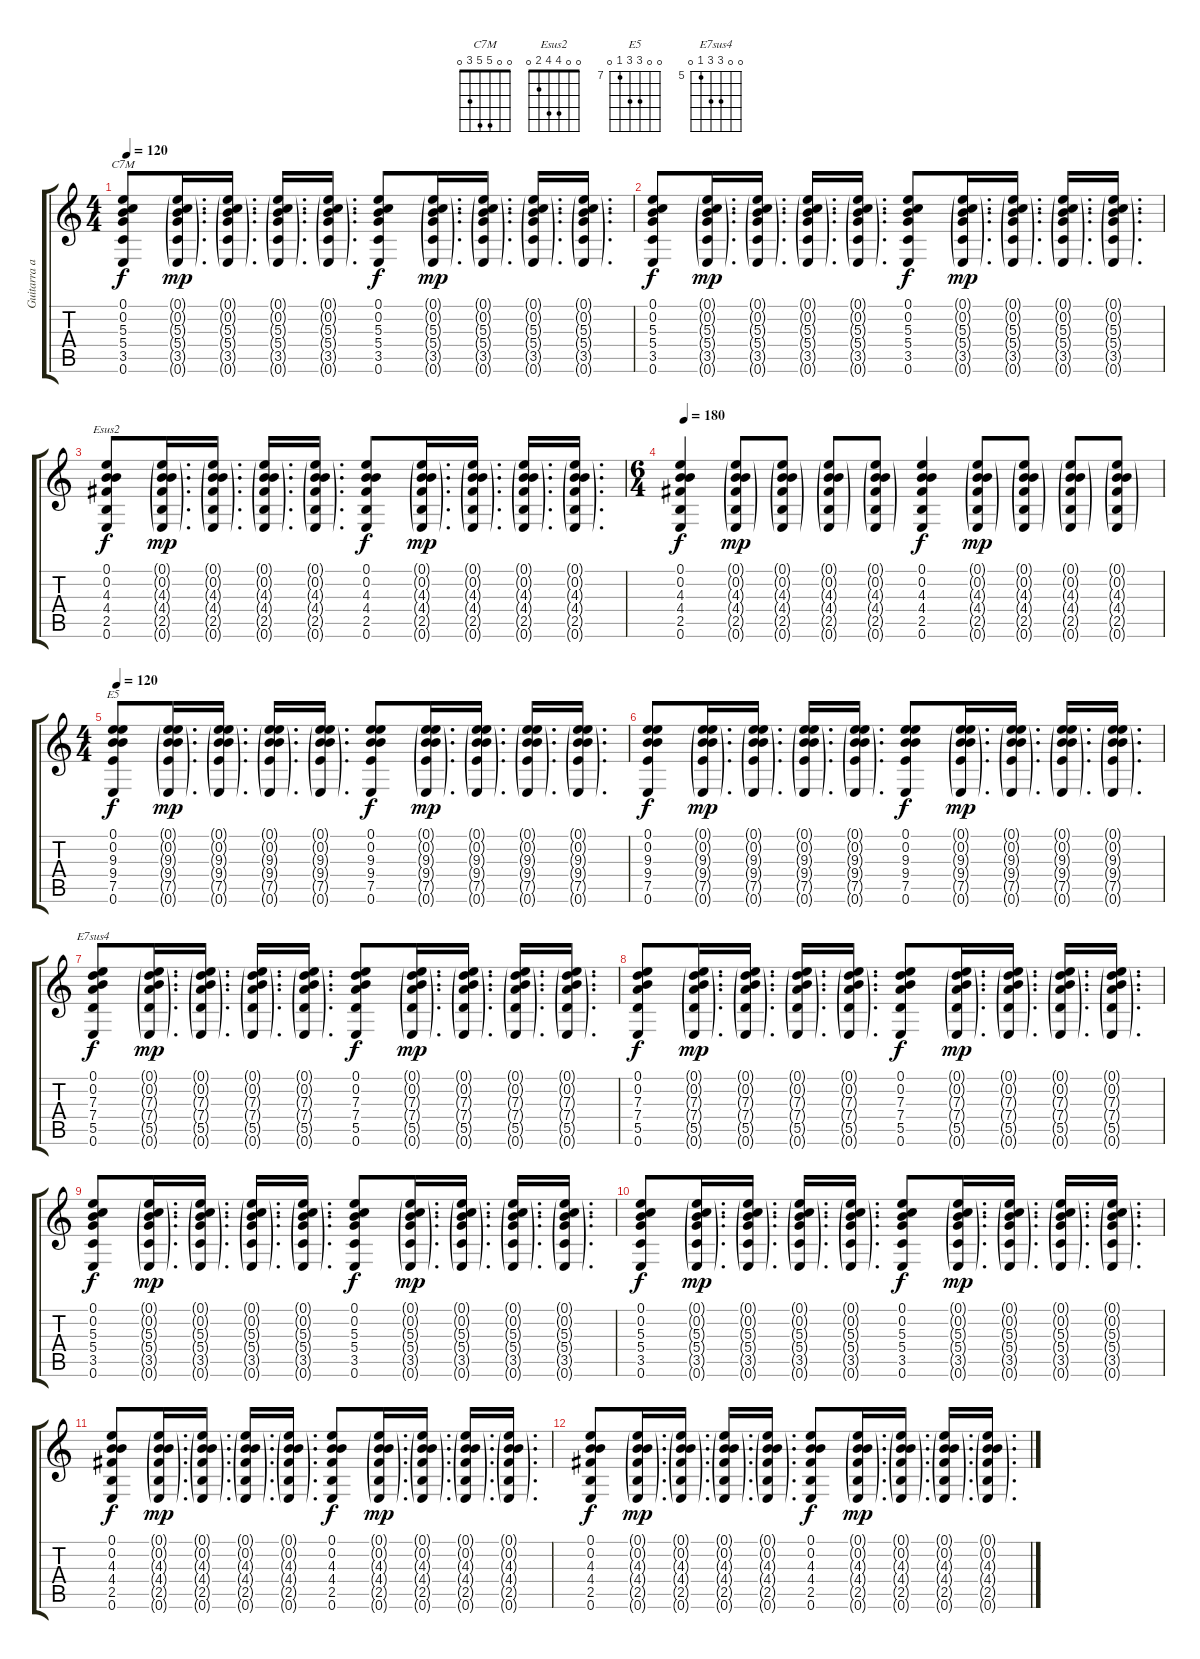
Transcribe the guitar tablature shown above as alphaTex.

\track ("Guitarra acústica" "Guitarra a") {instrument acousticguitarsteel}
\staff {score tabs}
\tuning (E4 B3 G3 D3 A2 E2) {hide}
\chord ("C7M" 0 0 5 5 3 0)
\chord ("Esus2" 0 0 4 4 2 0)
\chord ("E5" 0 0 9 9 7 0) {firstfret 7}
\chord ("E7sus4" 0 0 7 7 5 0) {firstfret 5}
\ts (4 4)
\tempo 120
\clef g2
\ks c
(0.1 0.2 5.3 5.4 3.5 0.6).8{ch "C7M" dy f} (0.1{g} 0.2{g} 5.3{g} 5.4{g} 3.5{g} 0.6{g}).16{d dy mp} (0.1{g} 0.2{g} 5.3{g} 5.4{g} 3.5{g} 0.6{g}).16{d} (0.1{g} 0.2{g} 5.3{g} 5.4{g} 3.5{g} 0.6{g}).16{d} (0.1{g} 0.2{g} 5.3{g} 5.4{g} 3.5{g} 0.6{g}).16{d} (0.1 0.2 5.3 5.4 3.5 0.6).8{dy f} (0.1{g} 0.2{g} 5.3{g} 5.4{g} 3.5{g} 0.6{g}).16{d dy mp} (0.1{g} 0.2{g} 5.3{g} 5.4{g} 3.5{g} 0.6{g}).16{d} (0.1{g} 0.2{g} 5.3{g} 5.4{g} 3.5{g} 0.6{g}).16{d} (0.1{g} 0.2{g} 5.3{g} 5.4{g} 3.5{g} 0.6{g}).16{d} |
(0.1 0.2 5.3 5.4 3.5 0.6).8{dy f} (0.1{g} 0.2{g} 5.3{g} 5.4{g} 3.5{g} 0.6{g}).16{d dy mp} (0.1{g} 0.2{g} 5.3{g} 5.4{g} 3.5{g} 0.6{g}).16{d} (0.1{g} 0.2{g} 5.3{g} 5.4{g} 3.5{g} 0.6{g}).16{d} (0.1{g} 0.2{g} 5.3{g} 5.4{g} 3.5{g} 0.6{g}).16{d} (0.1 0.2 5.3 5.4 3.5 0.6).8{dy f} (0.1{g} 0.2{g} 5.3{g} 5.4{g} 3.5{g} 0.6{g}).16{d dy mp} (0.1{g} 0.2{g} 5.3{g} 5.4{g} 3.5{g} 0.6{g}).16{d} (0.1{g} 0.2{g} 5.3{g} 5.4{g} 3.5{g} 0.6{g}).16{d} (0.1{g} 0.2{g} 5.3{g} 5.4{g} 3.5{g} 0.6{g}).16{d} |
(0.1 0.2 4.3 4.4 2.5 0.6).8{ch "Esus2" dy f} (0.1{g} 0.2{g} 4.3{g} 4.4{g} 2.5{g} 0.6{g}).16{d dy mp} (0.1{g} 0.2{g} 4.3{g} 4.4{g} 2.5{g} 0.6{g}).16{d} (0.1{g} 0.2{g} 4.3{g} 4.4{g} 2.5{g} 0.6{g}).16{d} (0.1{g} 0.2{g} 4.3{g} 4.4{g} 2.5{g} 0.6{g}).16{d} (0.1 0.2 4.3 4.4 2.5 0.6).8{dy f} (0.1{g} 0.2{g} 4.3{g} 4.4{g} 2.5{g} 0.6{g}).16{d dy mp} (0.1{g} 0.2{g} 4.3{g} 4.4{g} 2.5{g} 0.6{g}).16{d} (0.1{g} 0.2{g} 4.3{g} 4.4{g} 2.5{g} 0.6{g}).16{d} (0.1{g} 0.2{g} 4.3{g} 4.4{g} 2.5{g} 0.6{g}).16{d} |
\ts (6 4)
\tempo 180
(0.1 0.2 4.3 4.4 2.5 0.6).4{dy f} (0.1{g} 0.2{g} 4.3{g} 4.4{g} 2.5{g} 0.6{g}).8{dy mp} (0.1{g} 0.2{g} 4.3{g} 4.4{g} 2.5{g} 0.6{g}).8 (0.1{g} 0.2{g} 4.3{g} 4.4{g} 2.5{g} 0.6{g}).8 (0.1{g} 0.2{g} 4.3{g} 4.4{g} 2.5{g} 0.6{g}).8 (0.1 0.2 4.3 4.4 2.5 0.6).4{dy f} (0.1{g} 0.2{g} 4.3{g} 4.4{g} 2.5{g} 0.6{g}).8{dy mp} (0.1{g} 0.2{g} 4.3{g} 4.4{g} 2.5{g} 0.6{g}).8 (0.1{g} 0.2{g} 4.3{g} 4.4{g} 2.5{g} 0.6{g}).8 (0.1{g} 0.2{g} 4.3{g} 4.4{g} 2.5{g} 0.6{g}).8 |
\ts (4 4)
\tempo 120
(0.1 0.2 9.3 9.4 7.5 0.6).8{ch "E5" dy f} (0.1{g} 0.2{g} 9.3{g} 9.4{g} 7.5{g} 0.6{g}).16{d dy mp} (0.1{g} 0.2{g} 9.3{g} 9.4{g} 7.5{g} 0.6{g}).16{d} (0.1{g} 0.2{g} 9.3{g} 9.4{g} 7.5{g} 0.6{g}).16{d} (0.1{g} 0.2{g} 9.3{g} 9.4{g} 7.5{g} 0.6{g}).16{d} (0.1 0.2 9.3 9.4 7.5 0.6).8{dy f} (0.1{g} 0.2{g} 9.3{g} 9.4{g} 7.5{g} 0.6{g}).16{d dy mp} (0.1{g} 0.2{g} 9.3{g} 9.4{g} 7.5{g} 0.6{g}).16{d} (0.1{g} 0.2{g} 9.3{g} 9.4{g} 7.5{g} 0.6{g}).16{d} (0.1{g} 0.2{g} 9.3{g} 9.4{g} 7.5{g} 0.6{g}).16{d} |
(0.1 0.2 9.3 9.4 7.5 0.6).8{dy f} (0.1{g} 0.2{g} 9.3{g} 9.4{g} 7.5{g} 0.6{g}).16{d dy mp} (0.1{g} 0.2{g} 9.3{g} 9.4{g} 7.5{g} 0.6{g}).16{d} (0.1{g} 0.2{g} 9.3{g} 9.4{g} 7.5{g} 0.6{g}).16{d} (0.1{g} 0.2{g} 9.3{g} 9.4{g} 7.5{g} 0.6{g}).16{d} (0.1 0.2 9.3 9.4 7.5 0.6).8{dy f} (0.1{g} 0.2{g} 9.3{g} 9.4{g} 7.5{g} 0.6{g}).16{d dy mp} (0.1{g} 0.2{g} 9.3{g} 9.4{g} 7.5{g} 0.6{g}).16{d} (0.1{g} 0.2{g} 9.3{g} 9.4{g} 7.5{g} 0.6{g}).16{d} (0.1{g} 0.2{g} 9.3{g} 9.4{g} 7.5{g} 0.6{g}).16{d} |
(0.1 0.2 7.3 7.4 5.5 0.6).8{ch "E7sus4" dy f} (0.1{g} 0.2{g} 7.3{g} 7.4{g} 5.5{g} 0.6{g}).16{d dy mp} (0.1{g} 0.2{g} 7.3{g} 7.4{g} 5.5{g} 0.6{g}).16{d} (0.1{g} 0.2{g} 7.3{g} 7.4{g} 5.5{g} 0.6{g}).16{d} (0.1{g} 0.2{g} 7.3{g} 7.4{g} 5.5{g} 0.6{g}).16{d} (0.1 0.2 7.3 7.4 5.5 0.6).8{dy f} (0.1{g} 0.2{g} 7.3{g} 7.4{g} 5.5{g} 0.6{g}).16{d dy mp} (0.1{g} 0.2{g} 7.3{g} 7.4{g} 5.5{g} 0.6{g}).16{d} (0.1{g} 0.2{g} 7.3{g} 7.4{g} 5.5{g} 0.6{g}).16{d} (0.1{g} 0.2{g} 7.3{g} 7.4{g} 5.5{g} 0.6{g}).16{d} |
(0.1 0.2 7.3 7.4 5.5 0.6).8{dy f} (0.1{g} 0.2{g} 7.3{g} 7.4{g} 5.5{g} 0.6{g}).16{d dy mp} (0.1{g} 0.2{g} 7.3{g} 7.4{g} 5.5{g} 0.6{g}).16{d} (0.1{g} 0.2{g} 7.3{g} 7.4{g} 5.5{g} 0.6{g}).16{d} (0.1{g} 0.2{g} 7.3{g} 7.4{g} 5.5{g} 0.6{g}).16{d} (0.1 0.2 7.3 7.4 5.5 0.6).8{dy f} (0.1{g} 0.2{g} 7.3{g} 7.4{g} 5.5{g} 0.6{g}).16{d dy mp} (0.1{g} 0.2{g} 7.3{g} 7.4{g} 5.5{g} 0.6{g}).16{d} (0.1{g} 0.2{g} 7.3{g} 7.4{g} 5.5{g} 0.6{g}).16{d} (0.1{g} 0.2{g} 7.3{g} 7.4{g} 5.5{g} 0.6{g}).16{d} |
(0.1 0.2 5.3 5.4 3.5 0.6).8{dy f} (0.1{g} 0.2{g} 5.3{g} 5.4{g} 3.5{g} 0.6{g}).16{d dy mp} (0.1{g} 0.2{g} 5.3{g} 5.4{g} 3.5{g} 0.6{g}).16{d} (0.1{g} 0.2{g} 5.3{g} 5.4{g} 3.5{g} 0.6{g}).16{d} (0.1{g} 0.2{g} 5.3{g} 5.4{g} 3.5{g} 0.6{g}).16{d} (0.1 0.2 5.3 5.4 3.5 0.6).8{dy f} (0.1{g} 0.2{g} 5.3{g} 5.4{g} 3.5{g} 0.6{g}).16{d dy mp} (0.1{g} 0.2{g} 5.3{g} 5.4{g} 3.5{g} 0.6{g}).16{d} (0.1{g} 0.2{g} 5.3{g} 5.4{g} 3.5{g} 0.6{g}).16{d} (0.1{g} 0.2{g} 5.3{g} 5.4{g} 3.5{g} 0.6{g}).16{d} |
(0.1 0.2 5.3 5.4 3.5 0.6).8{dy f} (0.1{g} 0.2{g} 5.3{g} 5.4{g} 3.5{g} 0.6{g}).16{d dy mp} (0.1{g} 0.2{g} 5.3{g} 5.4{g} 3.5{g} 0.6{g}).16{d} (0.1{g} 0.2{g} 5.3{g} 5.4{g} 3.5{g} 0.6{g}).16{d} (0.1{g} 0.2{g} 5.3{g} 5.4{g} 3.5{g} 0.6{g}).16{d} (0.1 0.2 5.3 5.4 3.5 0.6).8{dy f} (0.1{g} 0.2{g} 5.3{g} 5.4{g} 3.5{g} 0.6{g}).16{d dy mp} (0.1{g} 0.2{g} 5.3{g} 5.4{g} 3.5{g} 0.6{g}).16{d} (0.1{g} 0.2{g} 5.3{g} 5.4{g} 3.5{g} 0.6{g}).16{d} (0.1{g} 0.2{g} 5.3{g} 5.4{g} 3.5{g} 0.6{g}).16{d} |
(0.1 0.2 4.3 4.4 2.5 0.6).8{dy f} (0.1{g} 0.2{g} 4.3{g} 4.4{g} 2.5{g} 0.6{g}).16{d dy mp} (0.1{g} 0.2{g} 4.3{g} 4.4{g} 2.5{g} 0.6{g}).16{d} (0.1{g} 0.2{g} 4.3{g} 4.4{g} 2.5{g} 0.6{g}).16{d} (0.1{g} 0.2{g} 4.3{g} 4.4{g} 2.5{g} 0.6{g}).16{d} (0.1 0.2 4.3 4.4 2.5 0.6).8{dy f} (0.1{g} 0.2{g} 4.3{g} 4.4{g} 2.5{g} 0.6{g}).16{d dy mp} (0.1{g} 0.2{g} 4.3{g} 4.4{g} 2.5{g} 0.6{g}).16{d} (0.1{g} 0.2{g} 4.3{g} 4.4{g} 2.5{g} 0.6{g}).16{d} (0.1{g} 0.2{g} 4.3{g} 4.4{g} 2.5{g} 0.6{g}).16{d} |
(0.1 0.2 4.3 4.4 2.5 0.6).8{dy f} (0.1{g} 0.2{g} 4.3{g} 4.4{g} 2.5{g} 0.6{g}).16{d dy mp} (0.1{g} 0.2{g} 4.3{g} 4.4{g} 2.5{g} 0.6{g}).16{d} (0.1{g} 0.2{g} 4.3{g} 4.4{g} 2.5{g} 0.6{g}).16{d} (0.1{g} 0.2{g} 4.3{g} 4.4{g} 2.5{g} 0.6{g}).16{d} (0.1 0.2 4.3 4.4 2.5 0.6).8{dy f} (0.1{g} 0.2{g} 4.3{g} 4.4{g} 2.5{g} 0.6{g}).16{d dy mp} (0.1{g} 0.2{g} 4.3{g} 4.4{g} 2.5{g} 0.6{g}).16{d} (0.1{g} 0.2{g} 4.3{g} 4.4{g} 2.5{g} 0.6{g}).16{d} (0.1{g} 0.2{g} 4.3{g} 4.4{g} 2.5{g} 0.6{g}).16{d}
